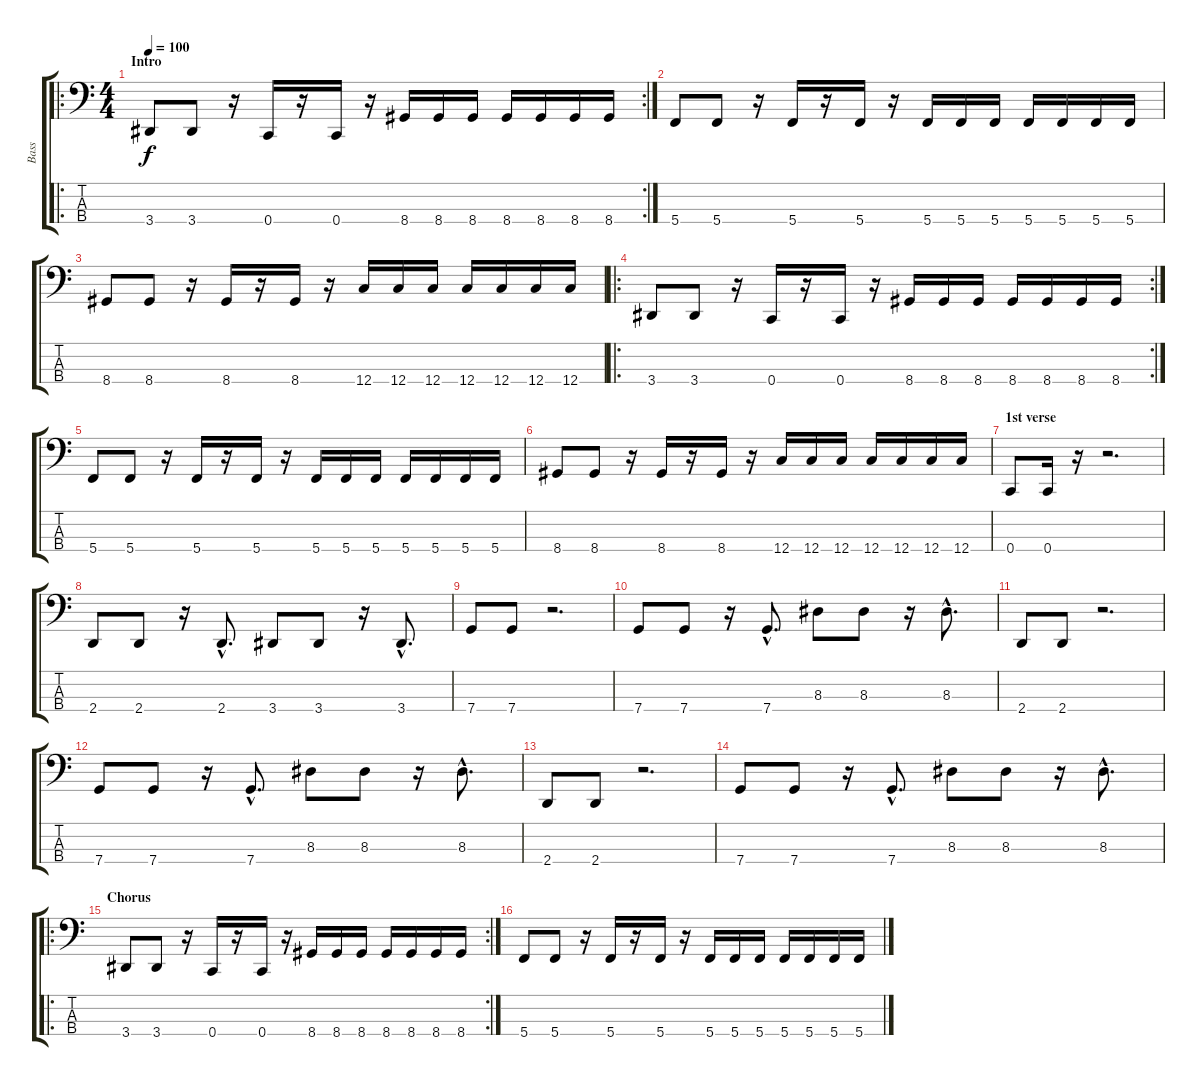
\track ("Bass" "Bass") {instrument electricbassfinger}
\staff {score tabs}
\tuning (F2 C2 G1 C1) {hide}
\ro
\rc 2
\ts (4 4)
\section ("" "Intro")
\tempo 100
\clef f4
\ks c
3.4.8{dy f instrument electricbassfinger} 3.4.8 r.16 0.4.16 r.16 0.4.16 r.16 8.4.16 8.4.16 8.4.16 8.4.16 8.4.16 8.4.16 8.4.16 |
5.4.8 5.4.8 r.16 5.4.16 r.16 5.4.16 r.16 5.4.16 5.4.16 5.4.16 5.4.16 5.4.16 5.4.16 5.4.16 |
8.4.8 8.4.8 r.16 8.4.16 r.16 8.4.16 r.16 12.4.16 12.4.16 12.4.16 12.4.16 12.4.16 12.4.16 12.4.16 |
\ro
\rc 2
3.4.8 3.4.8 r.16 0.4.16 r.16 0.4.16 r.16 8.4.16 8.4.16 8.4.16 8.4.16 8.4.16 8.4.16 8.4.16 |
5.4.8 5.4.8 r.16 5.4.16 r.16 5.4.16 r.16 5.4.16 5.4.16 5.4.16 5.4.16 5.4.16 5.4.16 5.4.16 |
8.4.8 8.4.8 r.16 8.4.16 r.16 8.4.16 r.16 12.4.16 12.4.16 12.4.16 12.4.16 12.4.16 12.4.16 12.4.16 |
\section ("" "1st verse")
0.4.8 0.4.16 r.16 r.2{d} |
2.4.8 2.4.8 r.16 2.4{hac}.8{d} 3.4.8 3.4.8 r.16 3.4{hac}.8{d} |
7.4.8 7.4.8 r.2{d} |
7.4.8 7.4.8 r.16 7.4{hac}.8{d} 8.3.8 8.3.8 r.16 8.3{hac}.8{d} |
2.4.8 2.4.8 r.2{d} |
7.4.8 7.4.8 r.16 7.4{hac}.8{d} 8.3.8 8.3.8 r.16 8.3{hac}.8{d} |
2.4.8 2.4.8 r.2{d} |
7.4.8 7.4.8 r.16 7.4{hac}.8{d} 8.3.8 8.3.8 r.16 8.3{hac}.8{d} |
\ro
\rc 2
\section ("" "Chorus")
3.4.8 3.4.8 r.16 0.4.16 r.16 0.4.16 r.16 8.4.16 8.4.16 8.4.16 8.4.16 8.4.16 8.4.16 8.4.16 |
5.4.8 5.4.8 r.16 5.4.16 r.16 5.4.16 r.16 5.4.16 5.4.16 5.4.16 5.4.16 5.4.16 5.4.16 5.4.16
